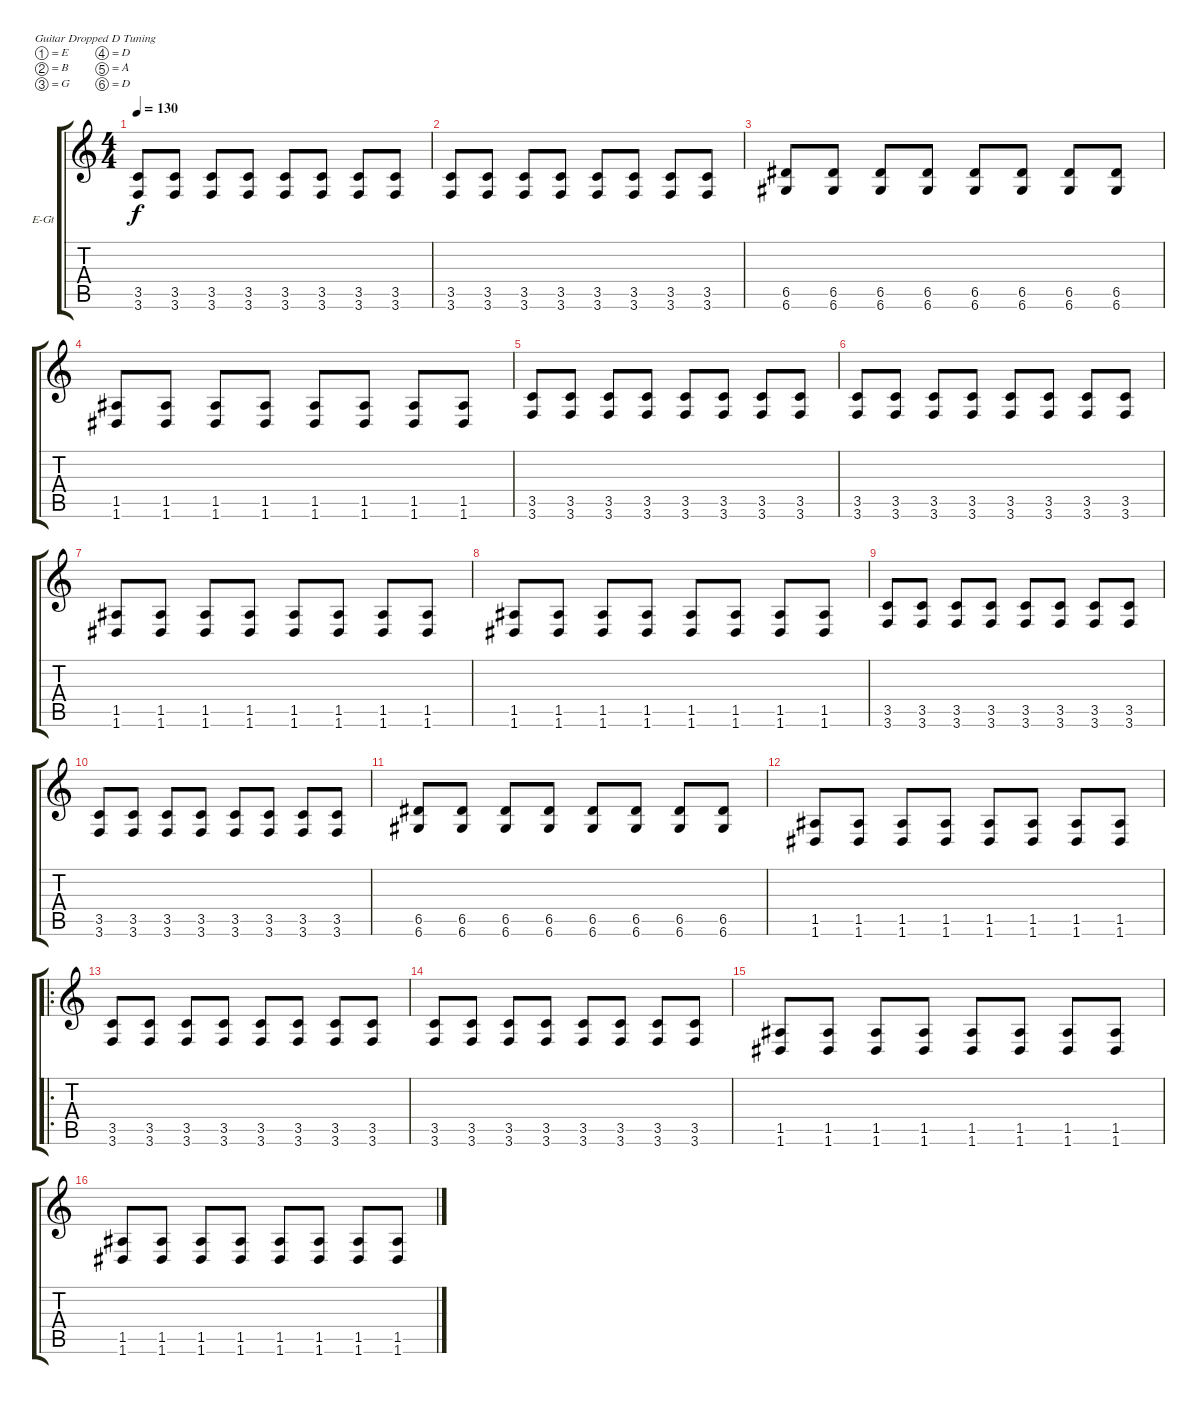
\defaultSystemsLayout 4
\bracketExtendMode groupsimilarinstruments
\firstSystemTrackNameOrientation horizontal
\otherSystemsTrackNameOrientation horizontal
\track ("Electric Guitar" "E-Gt") {instrument distortionguitar}
\staff {score tabs}
\tuning (E4 B3 G3 D3 A2 D2)
\ts (4 4)
\tempo 130
\clef g2
\scale
0.333333
\ks c
(3.5 3.6).8{dy f} (3.5 3.6).8 (3.5 3.6).8 (3.5 3.6).8 (3.5 3.6).8 (3.5 3.6).8 (3.5 3.6).8 (3.5 3.6).8 |
\scale
0.333333 (3.5 3.6).8 (3.5 3.6).8 (3.5 3.6).8 (3.5 3.6).8 (3.5 3.6).8 (3.5 3.6).8 (3.5 3.6).8 (3.5 3.6).8 |
\scale
0.333333 (6.5 6.6).8 (6.5 6.6).8 (6.5 6.6).8 (6.5 6.6).8 (6.5 6.6).8 (6.5 6.6).8 (6.5 6.6).8 (6.5 6.6).8 |
\scale
0.333333 (1.5 1.6).8 (1.5 1.6).8 (1.5 1.6).8 (1.5 1.6).8 (1.5 1.6).8 (1.5 1.6).8 (1.5 1.6).8 (1.5 1.6).8 |
\scale
0.333333 (3.5 3.6).8 (3.5 3.6).8 (3.5 3.6).8 (3.5 3.6).8 (3.5 3.6).8 (3.5 3.6).8 (3.5 3.6).8 (3.5 3.6).8 |
\scale
0.333333 (3.5 3.6).8 (3.5 3.6).8 (3.5 3.6).8 (3.5 3.6).8 (3.5 3.6).8 (3.5 3.6).8 (3.5 3.6).8 (3.5 3.6).8 |
\scale
0.333333 (1.5 1.6).8 (1.5 1.6).8 (1.5 1.6).8 (1.5 1.6).8 (1.5 1.6).8 (1.5 1.6).8 (1.5 1.6).8 (1.5 1.6).8 |
\scale
0.333333 (1.5 1.6).8 (1.5 1.6).8 (1.5 1.6).8 (1.5 1.6).8 (1.5 1.6).8 (1.5 1.6).8 (1.5 1.6).8 (1.5 1.6).8 |
\scale
0.333333 (3.5 3.6).8 (3.5 3.6).8 (3.5 3.6).8 (3.5 3.6).8 (3.5 3.6).8 (3.5 3.6).8 (3.5 3.6).8 (3.5 3.6).8 |
\scale
0.333333 (3.5 3.6).8 (3.5 3.6).8 (3.5 3.6).8 (3.5 3.6).8 (3.5 3.6).8 (3.5 3.6).8 (3.5 3.6).8 (3.5 3.6).8 |
\scale
0.333333 (6.5 6.6).8 (6.5 6.6).8 (6.5 6.6).8 (6.5 6.6).8 (6.5 6.6).8 (6.5 6.6).8 (6.5 6.6).8 (6.5 6.6).8 |
\scale
0.312821 (1.5 1.6).8 (1.5 1.6).8 (1.5 1.6).8 (1.5 1.6).8 (1.5 1.6).8 (1.5 1.6).8 (1.5 1.6).8 (1.5 1.6).8 |
\ro
\scale
0.374359 (3.5 3.6).8 (3.5 3.6).8 (3.5 3.6).8 (3.5 3.6).8 (3.5 3.6).8 (3.5 3.6).8 (3.5 3.6).8 (3.5 3.6).8 |
\scale
0.312821 (3.5 3.6).8 (3.5 3.6).8 (3.5 3.6).8 (3.5 3.6).8 (3.5 3.6).8 (3.5 3.6).8 (3.5 3.6).8 (3.5 3.6).8 |
\scale
0.333333 (1.5 1.6).8 (1.5 1.6).8 (1.5 1.6).8 (1.5 1.6).8 (1.5 1.6).8 (1.5 1.6).8 (1.5 1.6).8 (1.5 1.6).8 |
\scale
0.333333 (1.5 1.6).8 (1.5 1.6).8 (1.5 1.6).8 (1.5 1.6).8 (1.5 1.6).8 (1.5 1.6).8 (1.5 1.6).8 (1.5 1.6).8
